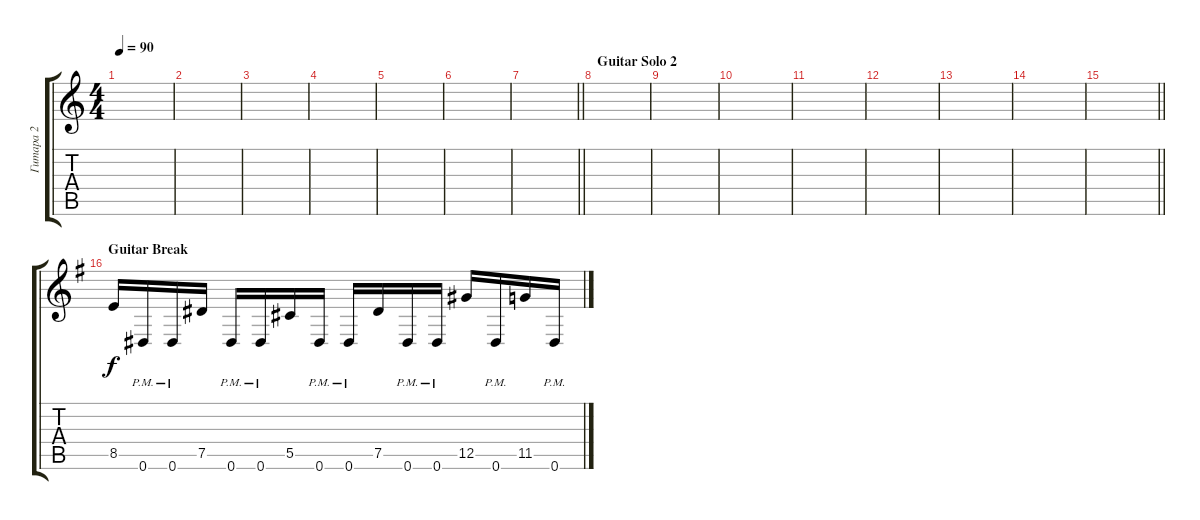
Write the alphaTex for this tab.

\track ("Гитара 2" "Гитара 2") {instrument distortionguitar}
\staff {score tabs}
\tuning (Eb4 Bb3 Gb3 Db3 Ab2 Eb2) {hide}
\ts (4 4)
\tempo 90
\clef g2
\ks aminor
|
|
|
|
|
|
\barLineRight lightlight
|
\section ("" "Guitar Solo 2")
|
|
|
|
|
|
|
\barLineRight lightlight
|
\section ("" "Guitar Break")
\ks eminor
8.5.16{volume 8} 0.6{pm}.16 0.6{pm}.16 7.5.16 0.6{pm}.16 0.6{pm}.16 5.5.16 0.6{pm}.16 0.6{pm}.16 7.5.16 0.6{pm}.16 0.6{pm}.16 12.5.16 0.6{pm}.16 11.5.16 0.6{pm}.16
